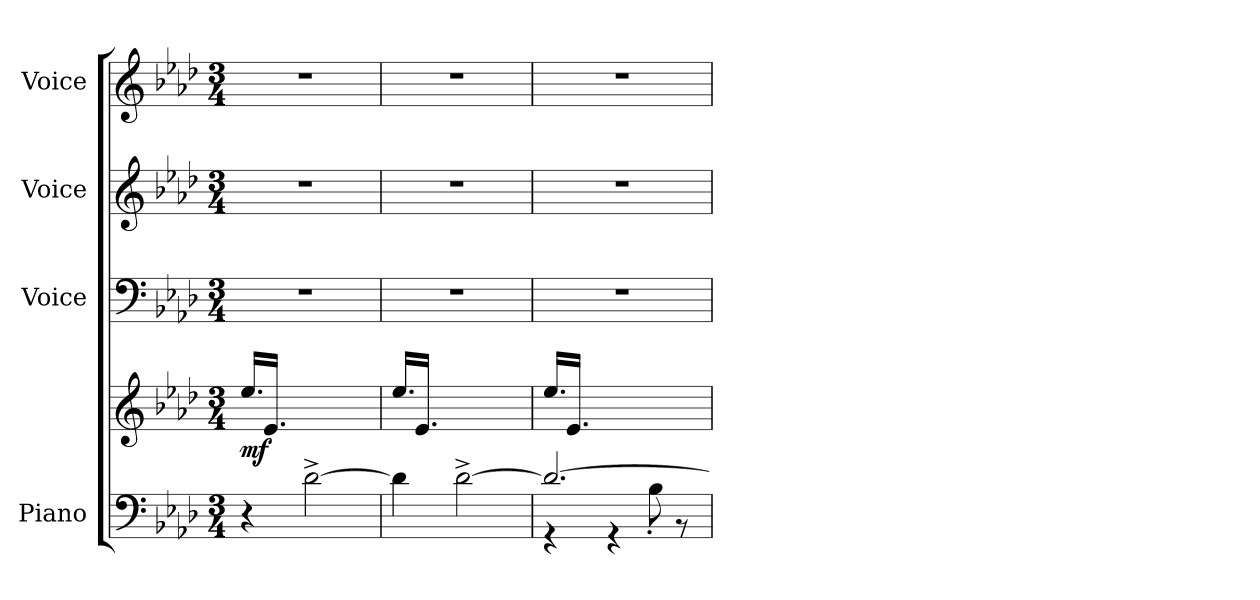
**kern	**kern	**dynam	**kern	**kern	**kern
*part4	*part4	*part4	*part3	*part2	*part1
*staff5	*staff4	*staff4/5	*staff3	*staff2	*staff1
*I"Piano	*	*	*I"Voice	*I"Voice	*I"Voice
*I'Piano	*	*	*I'Voice	*I'Voice	*I'Voice
*clefF4	*clefG2	*	*clefF4	*clefG2	*clefG2
*k[b-e-a-d-]	*k[b-e-a-d-]	*	*k[b-e-a-d-]	*k[b-e-a-d-]	*k[b-e-a-d-]
*M3/4	*M3/4	*	*M3/4	*M3/4	*M3/4
=1	=1	=1	=1	=1	=1
!	!	!LO:DY:b	!	!	!
4r	16.ee-/LL	mf	2.r	2.r	2.r
.	16.e-/JJ	.	.	.	.
.	2ryy	.	.	.	.
[>2d-^>\	.	.	.	.	.
.	16ryy	.	.	.	.
=2	=2	=2	=2	=2	=2
4d-\]	16.ee-/LL	.	2.r	2.r	2.r
.	16.e-/JJ	.	.	.	.
.	2ryy	.	.	.	.
[>2d-^>\	.	.	.	.	.
.	16ryy	.	.	.	.
=3	=3	=3	=3	=3	=3
*^	*	*	*	*	*
2.d-/_>	4rGG	16.ee-/LL	.	2.r	2.r	2.r
.	.	16.e-/JJ	.	.	.	.
.	.	2ryy	.	.	.	.
.	4rGG	.	.	.	.	.
.	8B-'<\	.	.	.	.	.
.	8rAA	.	.	.	.	.
.	.	16ryy	.	.	.	.
*v	*v	*	*	*	*	*
=	=	=	=	=	=
*-	*-	*-	*-	*-	*-
